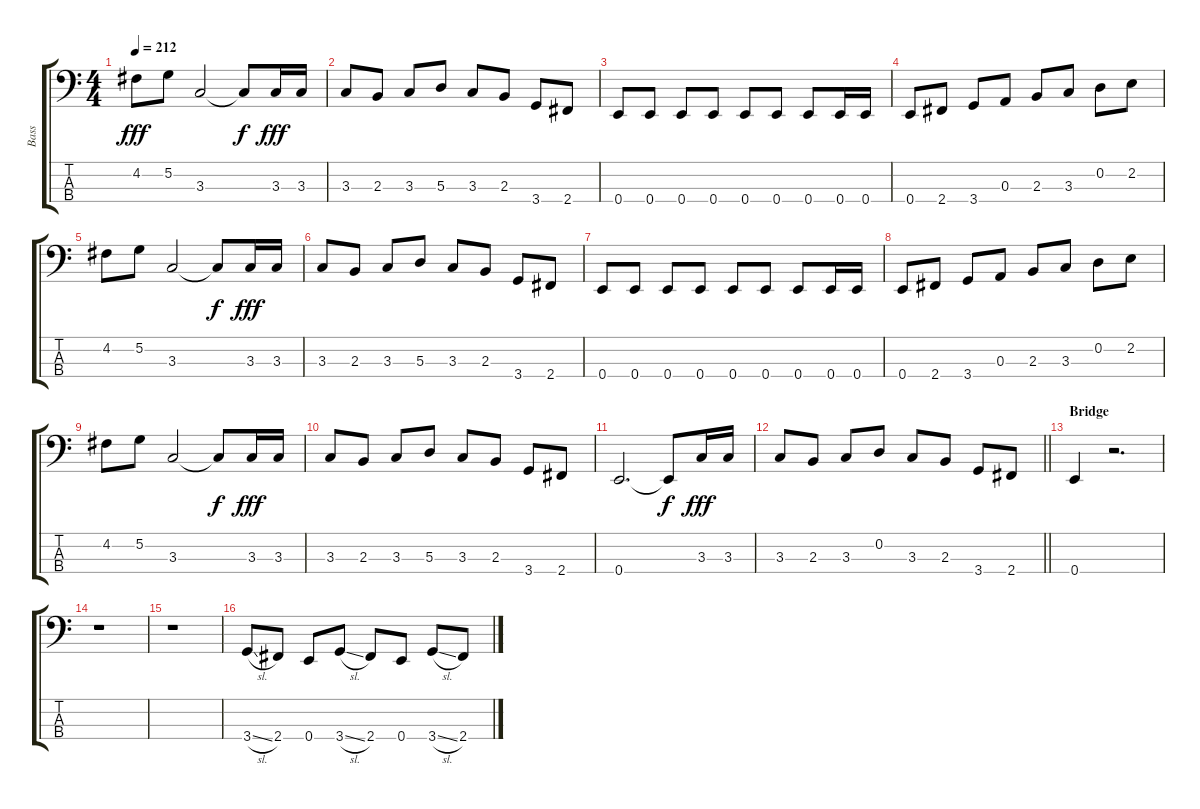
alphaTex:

\track ("Bass" "Bass") {instrument electricbassfinger}
\staff {score tabs}
\tuning (G2 D2 A1 E1) {hide}
\ts (4 4)
\tempo 212
\clef f4
\ks c
4.2.8{dy fff} 5.2.8 3.3.2 3.3{t}.8{dy f} 3.3.16{dy fff} 3.3.16 |
3.3.8 2.3.8 3.3.8 5.3.8 3.3.8 2.3.8 3.4.8 2.4.8 |
0.4.8 0.4.8 0.4.8 0.4.8 0.4.8 0.4.8 0.4.8 0.4.16 0.4.16 |
0.4.8 2.4.8 3.4.8 0.3.8 2.3.8 3.3.8 0.2.8 2.2.8 |
4.2.8 5.2.8 3.3.2 3.3{t}.8{dy f} 3.3.16{dy fff} 3.3.16 |
3.3.8 2.3.8 3.3.8 5.3.8 3.3.8 2.3.8 3.4.8 2.4.8 |
0.4.8 0.4.8 0.4.8 0.4.8 0.4.8 0.4.8 0.4.8 0.4.16 0.4.16 |
0.4.8 2.4.8 3.4.8 0.3.8 2.3.8 3.3.8 0.2.8 2.2.8 |
4.2.8 5.2.8 3.3.2 3.3{t}.8{dy f} 3.3.16{dy fff} 3.3.16 |
3.3.8 2.3.8 3.3.8 5.3.8 3.3.8 2.3.8 3.4.8 2.4.8 |
0.4.2{d} 0.4{t}.8{dy f} 3.3.16{dy fff} 3.3.16 |
\barLineRight lightlight
3.3.8 2.3.8 3.3.8 0.2.8 3.3.8 2.3.8 3.4.8 2.4.8 |
\section ("" "Bridge")
0.4.4 r.2{d} |
r.1 |
r.1 |
3.4{sl}.8 2.4.8 0.4.8 3.4{sl}.8 2.4.8 0.4.8 3.4{sl}.8 2.4.8
